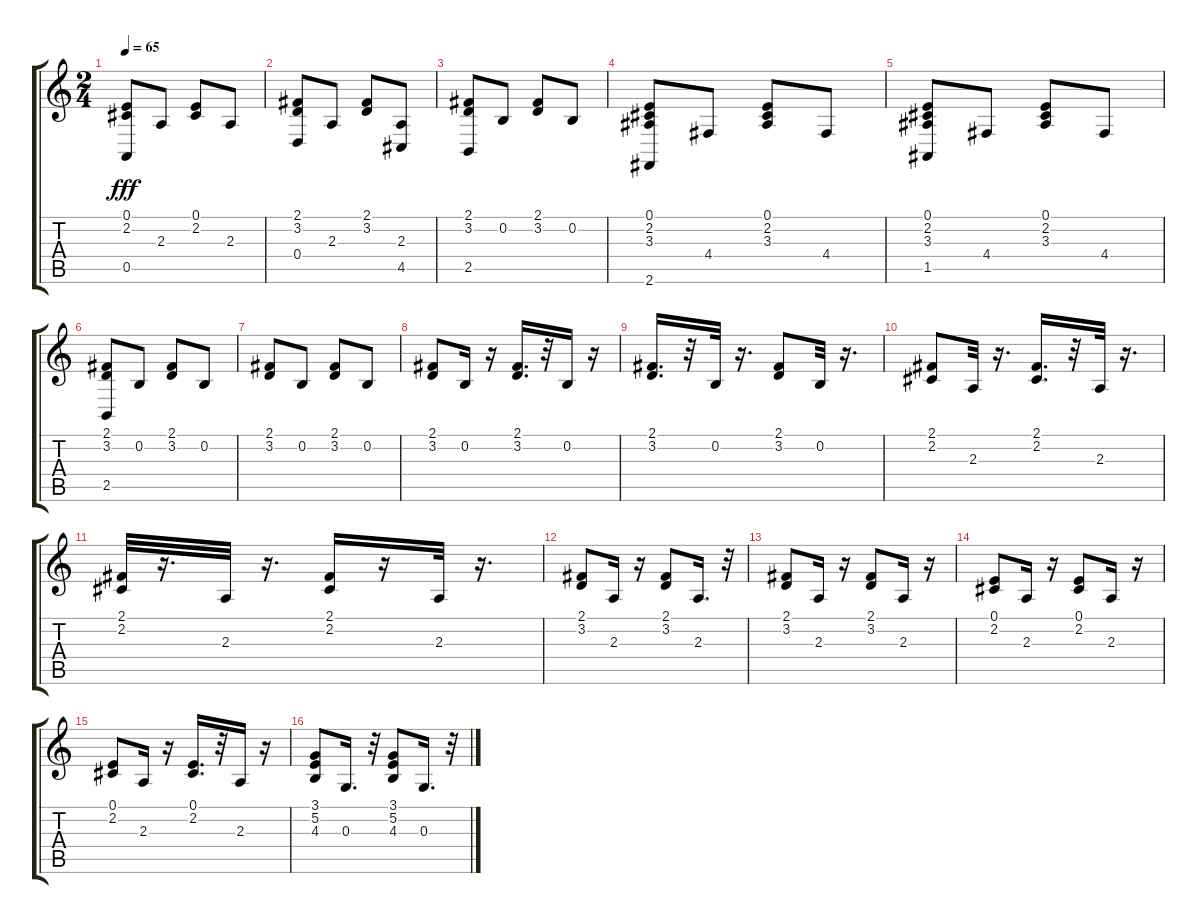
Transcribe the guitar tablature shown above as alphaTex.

\track "" {instrument brightacousticpiano}
\staff {score tabs}
\tuning (E4 B3 G3 D3 A2 E2) {hide}
\ts (2 4)
\tempo 65
\clef g2
\ks c
(0.1 2.2 0.5).8{dy fff} 2.3.8 (0.1 2.2).8 2.3.8 |
(2.1 3.2 0.4).8 2.3.8 (2.1 3.2).8 (2.3 4.5).8 |
(2.1 3.2 2.5).8 0.2.8 (2.1 3.2).8 0.2.8 |
(0.1 2.2 3.3 2.6).8 4.4.8 (0.1 2.2 3.3).8 4.4.8 |
(0.1 2.2 3.3 1.5).8 4.4.8 (0.1 2.2 3.3).8 4.4.8 |
(2.1 3.2 2.5).8 0.2.8 (2.1 3.2).8 0.2.8 |
(2.1 3.2).8 0.2.8 (2.1 3.2).8 0.2.8 |
(2.1 3.2).8 0.2.16 r.16 (2.1 3.2).16{d} r.32 0.2.16 r.16 |
(2.1 3.2).16{d} r.32 0.2.32 r.16{d} (2.1 3.2).8 0.2.32 r.16{d} |
(2.1 2.2).8 2.3.32 r.16{d} (2.1 2.2).16{d} r.32 2.3.32 r.16{d} |
(2.1 2.2).32 r.16{d} 2.3.32 r.16{d} (2.1 2.2).16 r.16 2.3.32 r.16{d} |
(2.1 3.2).8 2.3.16 r.16 (2.1 3.2).8 2.3.16{d} r.32 |
(2.1 3.2).8 2.3.16 r.16 (2.1 3.2).8 2.3.16 r.16 |
(0.1 2.2).8 2.3.16 r.16 (0.1 2.2).8 2.3.16 r.16 |
(0.1 2.2).8 2.3.16 r.16 (0.1 2.2).16{d} r.32 2.3.16 r.16 |
(3.1 5.2 4.3).8 0.3.16{d} r.32 (3.1 5.2 4.3).8 0.3.16{d} r.32
